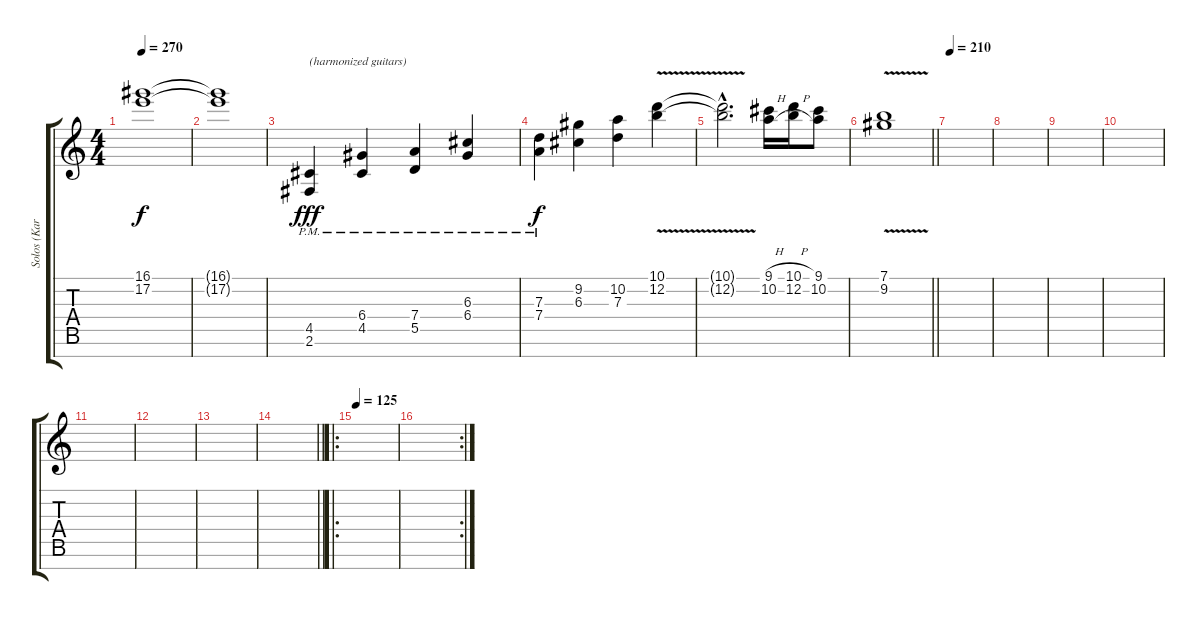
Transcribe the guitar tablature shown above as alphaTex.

\track ("Solos (Karlsson)" "Solos (Kar") {instrument distortionguitar}
\staff {score tabs}
\tuning (E4 B3 G3 D3 A2 E2 B1) {hide}
\ts (4 4)
\tempo 270
\clef g2
\ks c
(16.1{t} 17.2{t}).1{dy f volume 12} |
(16.1{t} 17.2{t}).1 |
(4.5{pm} 2.6{pm}).4{txt "(harmonized guitars)" dy fff volume 16} (6.4{pm} 4.5{pm}).4 (7.4{pm} 5.5{pm}).4 (6.3{pm} 6.4{pm}).4 |
(7.3{pm} 7.4{pm}).4{dy f} (9.2 6.3).4 (10.2 7.3).4 (10.1{v} 12.2{v}).4 |
(10.1{hac t} 12.2{hac t}).2{d} (9.1{h} 10.2{h}).16 (10.1{h} 12.2{h}).16 (9.1 10.2).8 |
\barLineRight lightlight
(7.1{v} 9.2{v}).1 |
\tempo 210
|
|
|
|
|
|
|
\barLineRight lightlight
|
\ro
\tempo 125
|
\rc 2
